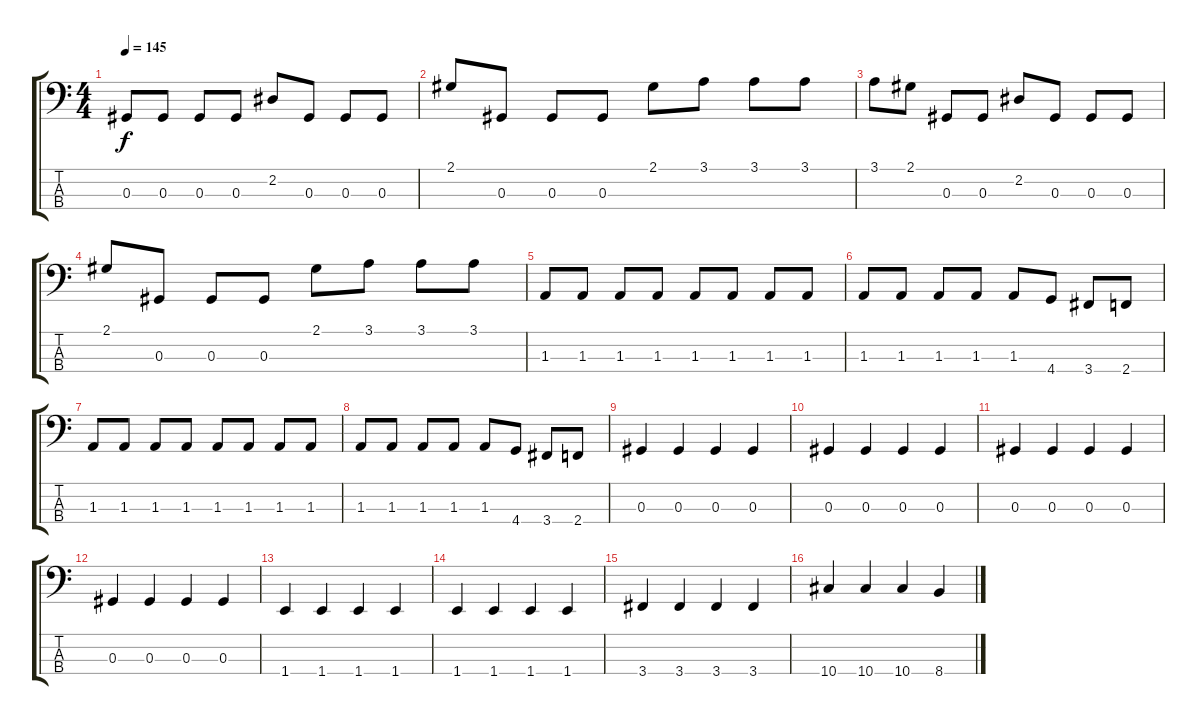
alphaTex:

\track "" {instrument electricbasspick}
\staff {score tabs}
\tuning (Gb2 Db2 Ab1 Eb1) {hide}
\ts (4 4)
\tempo 145
\clef f4
\ks c
0.3.8{dy f} 0.3.8 0.3.8 0.3.8 2.2.8 0.3.8 0.3.8 0.3.8 |
2.1.8 0.3.8 0.3.8 0.3.8 2.1.8 3.1.8 3.1.8 3.1.8 |
3.1.8 2.1.8 0.3.8 0.3.8 2.2.8 0.3.8 0.3.8 0.3.8 |
2.1.8 0.3.8 0.3.8 0.3.8 2.1.8 3.1.8 3.1.8 3.1.8 |
1.3.8 1.3.8 1.3.8 1.3.8 1.3.8 1.3.8 1.3.8 1.3.8 |
1.3.8 1.3.8 1.3.8 1.3.8 1.3.8 4.4.8 3.4.8 2.4.8 |
1.3.8 1.3.8 1.3.8 1.3.8 1.3.8 1.3.8 1.3.8 1.3.8 |
1.3.8 1.3.8 1.3.8 1.3.8 1.3.8 4.4.8 3.4.8 2.4.8 |
0.3.4 0.3.4 0.3.4 0.3.4 |
0.3.4 0.3.4 0.3.4 0.3.4 |
0.3.4 0.3.4 0.3.4 0.3.4 |
0.3.4 0.3.4 0.3.4 0.3.4 |
1.4.4 1.4.4 1.4.4 1.4.4 |
1.4.4 1.4.4 1.4.4 1.4.4 |
3.4.4 3.4.4 3.4.4 3.4.4 |
10.4.4 10.4.4 10.4.4 8.4.4
